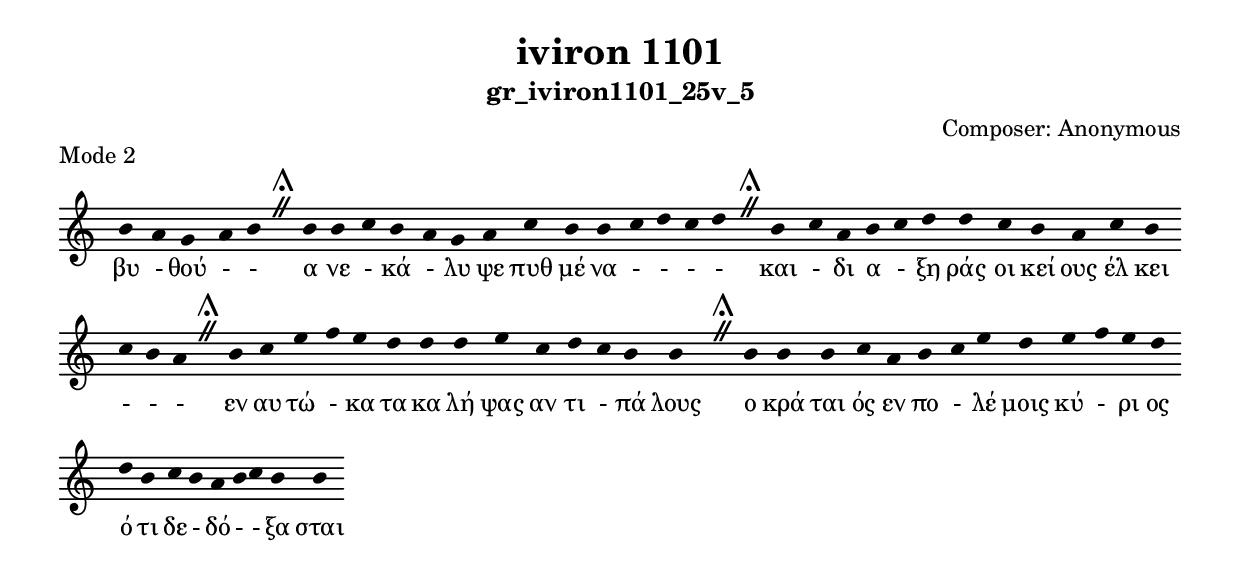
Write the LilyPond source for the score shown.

\include "gregorian.ly"

	\header {
 	  title = "iviron 1101"
	  subtitle = "gr_iviron1101_25v_5"
	  composer = "Composer: Αnonymous"
	  piece = "Mode 2"
	}

	chant = {
	  b'4 a'4 g'4 a'4 b'4 \divisioMaior
 b'4 b'4 c''4 b'4 a'4 g'4 a'4 c''4 b'4 b'4 c''4 d''4 c''4 d''4 \divisioMaior
 b'4 c''4 a'4 b'4 c''4 d''4 d''4 c''4 b'4 a'4 c''4 b'4 c''4 b'4 a'4 \divisioMaior
 b'4 c''4 e''4 f''4 e''4 d''4 d''4 d''4 e''4 c''4 d''4 c''4 b'4 b'4 \divisioMaior
 b'4 b'4 b'4 c''4 a'4 b'4 c''4 e''4 d''4 e''4 f''4 e''4 d''4 d''4 b'4 c''4 b'4 a'4 b'4 c''4 b'4 b'4\finalis
	}

	verba = \lyricmode {βυ - θού -  - 
α νε - κά - λυ ψε πυθ μέ να -  -  -  - 
και - δι α - ξη ράς οι κεί ους έλ κει -  -  - 
εν αυ τώ - κα τα κα λή ψας αν τι - πά λους 
ο κρά ται ός εν πο - λέ μοις κύ - ρι ος ό τι δε - δό -  - ξα σται 
	}


	\score {
	  \new Staff <<
	  \new Voice = "melody" \chant
	  \new Lyrics = "one" \lyricsto melody \verba
	  >>
	  \layout {
	    \context {
	      \Staff
	      \remove "Time_signature_engraver"
	      \remove "Bar_engraver"
	    }
	    \context {
	      \Voice
	      \remove "Stem_engraver"
	    }
	  }
	}